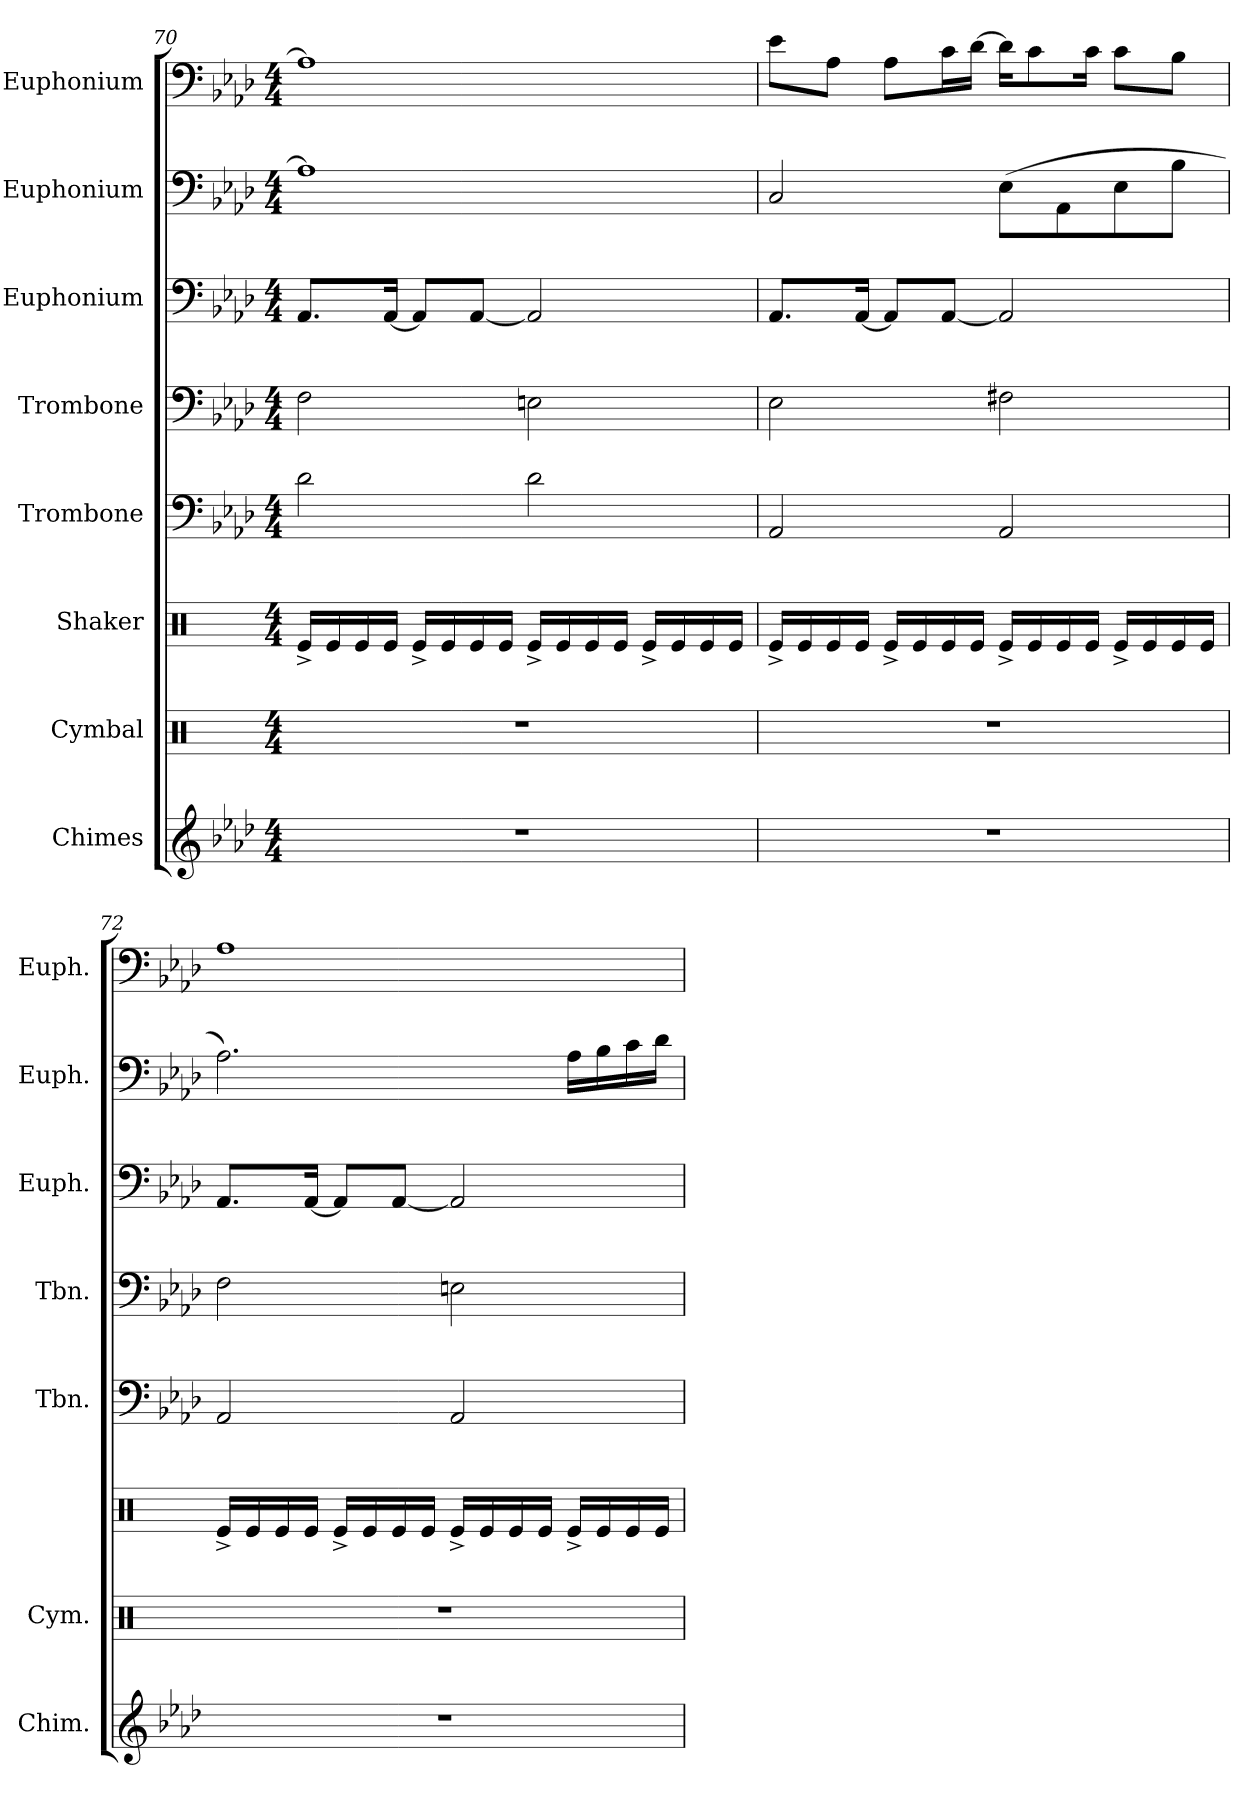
**kern	**kern	**kern	**kern	**kern	**kern	**kern	**kern
*part8	*part7	*part6	*part5	*part4	*part3	*part2	*part1
*staff8	*staff7	*staff6	*staff5	*staff4	*staff3	*staff2	*staff1
*I"Chimes	*I"Cymbal	*I"Shaker	*I"Trombone	*I"Trombone	*I"Euphonium	*I"Euphonium	*I"Euphonium
*I'Chim.	*I'Cym.	*	*I'Tbn.	*I'Tbn.	*I'Euph.	*I'Euph.	*I'Euph.
*clefG2	*clefX	*clefX	*clefF4	*clefF4	*clefF4	*clefF4	*clefF4
*k[b-e-a-d-]	*k[]	*k[]	*k[b-e-a-d-]	*k[b-e-a-d-]	*k[b-e-a-d-]	*k[b-e-a-d-]	*k[b-e-a-d-]
*M4/4	*M4/4	*M4/4	*M4/4	*M4/4	*M4/4	*M4/4	*M4/4
=70	=70	=70	=70	=70	=70	=70	=70
1r	1r	16Re^/LL	2d-\	2F\	8.AA-/L	1A-]	1A-]
.	.	16Re/	.	.	.	.	.
.	.	16Re/	.	.	.	.	.
.	.	16Re/JJ	.	.	[16AA-/Jk	.	.
.	.	16Re^/LL	.	.	8AA-/L]	.	.
.	.	16Re/	.	.	.	.	.
.	.	16Re/	.	.	[8AA-/J	.	.
.	.	16Re/JJ	.	.	.	.	.
.	.	16Re^/LL	2d-\	2En\	2AA-/]	.	.
.	.	16Re/	.	.	.	.	.
.	.	16Re/	.	.	.	.	.
.	.	16Re/JJ	.	.	.	.	.
.	.	16Re^/LL	.	.	.	.	.
.	.	16Re/	.	.	.	.	.
.	.	16Re/	.	.	.	.	.
.	.	16Re/JJ	.	.	.	.	.
!!LO:PB:g=z
=71	=71	=71	=71	=71	=71	=71	=71
1r	1r	16Re^/LL	2AA-/	2E-\	8.AA-/L	2C/	8e-\L
.	.	16Re/	.	.	.	.	.
.	.	16Re/	.	.	.	.	8A-\J
.	.	16Re/JJ	.	.	[16AA-/Jk	.	.
.	.	16Re^/LL	.	.	8AA-/L]	.	8A-\L
.	.	16Re/	.	.	.	.	.
.	.	16Re/	.	.	[8AA-/J	.	16c\L
.	.	16Re/JJ	.	.	.	.	[16d-\JJ
.	.	16Re^/LL	2AA-/	2F#X\	2AA-/]	(>8E-\L	16d-\KL]
.	.	16Re/	.	.	.	.	8c\
.	.	16Re/	.	.	.	8AA-\	.
.	.	16Re/JJ	.	.	.	.	16c\Jk
.	.	16Re^/LL	.	.	.	8E-\	8c\L
.	.	16Re/	.	.	.	.	.
.	.	16Re/	.	.	.	8B-\J	8B-\J
.	.	16Re/JJ	.	.	.	.	.
=72	=72	=72	=72	=72	=72	=72	=72
1r	1r	16Re^/LL	2AA-/	2F\	8.AA-/L	2.A-\)	1A-
.	.	16Re/	.	.	.	.	.
.	.	16Re/	.	.	.	.	.
.	.	16Re/JJ	.	.	[16AA-/Jk	.	.
.	.	16Re^/LL	.	.	8AA-/L]	.	.
.	.	16Re/	.	.	.	.	.
.	.	16Re/	.	.	[8AA-/J	.	.
.	.	16Re/JJ	.	.	.	.	.
.	.	16Re^/LL	2AA-/	2En\	2AA-/]	.	.
.	.	16Re/	.	.	.	.	.
.	.	16Re/	.	.	.	.	.
.	.	16Re/JJ	.	.	.	.	.
.	.	16Re^/LL	.	.	.	16A-\LL	.
.	.	16Re/	.	.	.	16B-\	.
.	.	16Re/	.	.	.	16c\	.
.	.	16Re/JJ	.	.	.	16d-\JJ	.
=	=	=	=	=	=	=	=
*-	*-	*-	*-	*-	*-	*-	*-
